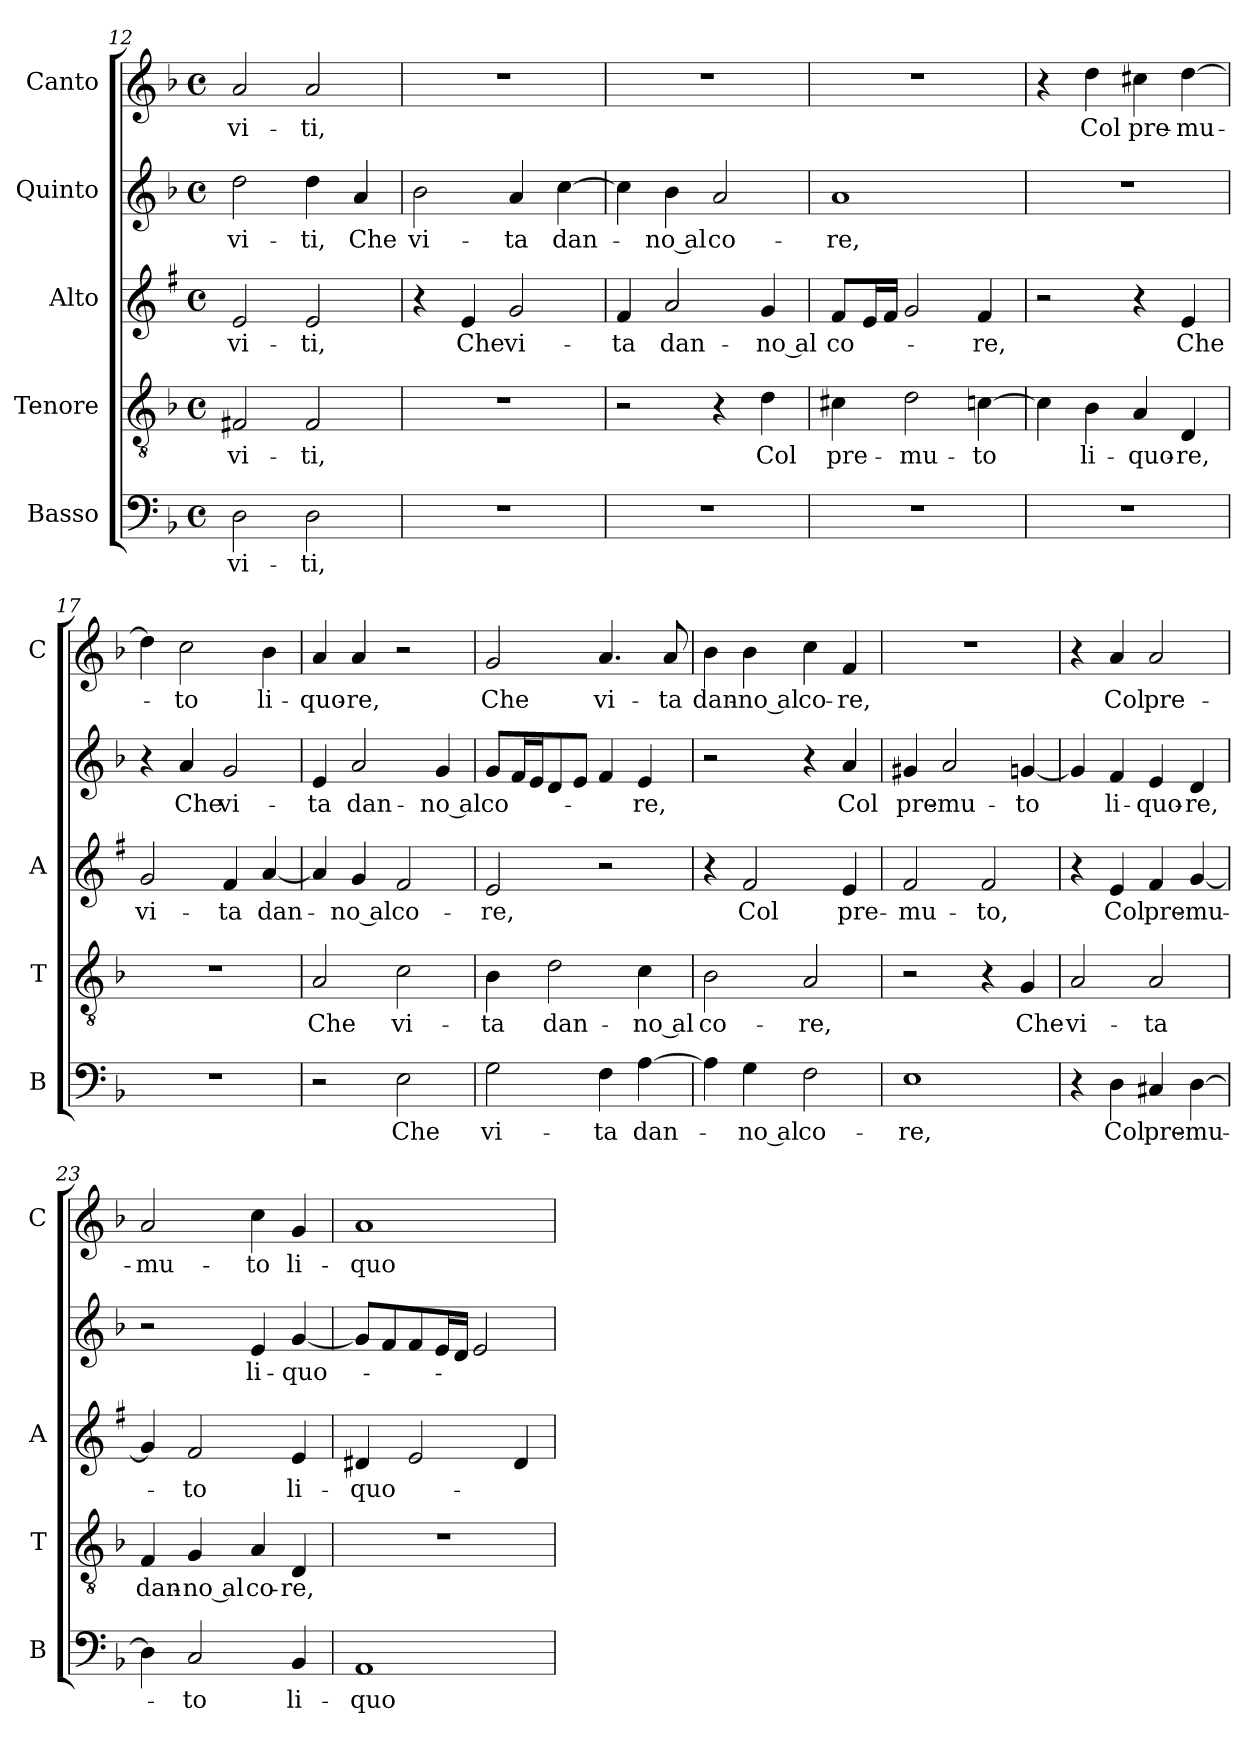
**kern	**text	**kern	**text	**kern	**text	**kern	**text	**kern	**text
*part5	*part5	*part4	*part4	*part3	*part3	*part2	*part2	*part1	*part1
*staff5	*staff5	*staff4	*staff4	*staff3	*staff3	*staff2	*staff2	*staff1	*staff1
*I"Basso	*	*I"Tenore	*	*I"Alto	*	*I"Quinto	*	*I"Canto	*
*I'B	*	*I'T	*	*I'A	*	*	*	*I'C	*
*clefF4	*	*clefGv2	*	*clefG2	*	*clefG2	*	*clefG2	*
*	*	*	*	*ITrd1c2	*	*	*	*	*
*k[b-]	*	*k[b-]	*	*k[b-]	*	*k[b-]	*	*k[b-]	*
*F:	*	*F:	*	*F:	*	*F:	*	*F:	*
*M4/4	*	*M4/4	*	*M4/4	*	*M4/4	*	*M4/4	*
*met(c)	*	*met(c)	*	*met(c)	*	*met(c)	*	*met(c)	*
=12	=12	=12	=12	=12	=12	=12	=12	=12	=12
!	!LO:LY:b	!	!LO:LY:b	!	!LO:LY:b	!	!LO:LY:b	!	!LO:LY:b
2D\	vi-	2F#X/	vi-	2d/	vi-	2dd\	vi-	2a/	vi-
!	!LO:LY:b	!	!LO:LY:b	!	!LO:LY:b	!	!LO:LY:b	!	!LO:LY:b
2D\	-ti,	2F#/	-ti,	2d/	-ti,	4dd\	-ti,	2a/	-ti,
!	!	!	!	!	!	!	!LO:LY:b	!	!
.	.	.	.	.	.	4a/	Che	.	.
=13	=13	=13	=13	=13	=13	=13	=13	=13	=13
!	!	!	!	!	!	!	!LO:LY:b	!	!
1r	.	1r	.	4r	.	2b-\	vi-	1r	.
!	!	!	!	!	!LO:LY:b	!	!	!	!
.	.	.	.	4d/	Che	.	.	.	.
!	!	!	!	!	!LO:LY:b	!	!LO:LY:b	!	!
.	.	.	.	2f/	vi-	4a/	-ta	.	.
!	!	!	!	!	!	!	!LO:LY:b	!	!
.	.	.	.	.	.	[4cc\	dan-	.	.
!!LO:LB:g=z
=14	=14	=14	=14	=14	=14	=14	=14	=14	=14
!	!	!	!	!	!LO:LY:b	!	!	!	!
1r	.	2r	.	4e/	-ta	4cc\]	.	1r	.
!	!	!	!	!	!LO:LY:b	!	!LO:LY:b	!	!
.	.	.	.	2g/	dan-	4b-\	-no al	.	.
!	!	!	!	!	!	!	!LO:LY:b	!	!
.	.	4r	.	.	.	2a/	co-	.	.
!	!	!	!LO:LY:b	!	!LO:LY:b	!	!	!	!
.	.	4d\	Col	4f/	-no al	.	.	.	.
=15	=15	=15	=15	=15	=15	=15	=15	=15	=15
!	!	!	!LO:LY:b	!	!LO:LY:b	!	!LO:LY:b	!	!
1r	.	4c#X\	pre-	8e/L	co-	1a	-re,	1r	.
.	.	.	.	16d/L	.	.	.	.	.
.	.	.	.	16e/JJ	.	.	.	.	.
!	!	!	!LO:LY:b	!	!	!	!	!	!
.	.	2d\	-mu-	2f/	.	.	.	.	.
!	!	!	!LO:LY:b	!	!LO:LY:b	!	!	!	!
.	.	[4cn\	-to	4e/	-re,	.	.	.	.
=16	=16	=16	=16	=16	=16	=16	=16	=16	=16
1r	.	4c\]	.	2r	.	1r	.	4r	.
!	!	!	!LO:LY:b	!	!	!	!	!	!LO:LY:b
.	.	4B-\	li-	.	.	.	.	4dd\	Col
!	!	!	!LO:LY:b	!	!	!	!	!	!LO:LY:b
.	.	4A/	-quo-	4r	.	.	.	4cc#X\	pre-
!	!	!	!LO:LY:b	!	!LO:LY:b	!	!	!	!LO:LY:b
.	.	4D/	-re,	4d/	Che	.	.	[4dd\	-mu-
=17	=17	=17	=17	=17	=17	=17	=17	=17	=17
!	!	!	!	!	!LO:LY:b	!	!	!	!
1r	.	1r	.	2f/	vi-	4r	.	4dd\]	.
!	!	!	!	!	!	!	!LO:LY:b	!	!LO:LY:b
.	.	.	.	.	.	4a/	Che	2cc\	-to
!	!	!	!	!	!LO:LY:b	!	!LO:LY:b	!	!
.	.	.	.	4e/	-ta	2g/	vi-	.	.
!	!	!	!	!	!LO:LY:b	!	!	!	!LO:LY:b
.	.	.	.	[4g/	dan-	.	.	4b-\	li-
=18	=18	=18	=18	=18	=18	=18	=18	=18	=18
!	!	!	!LO:LY:b	!	!	!	!LO:LY:b	!	!LO:LY:b
2r	.	2A/	Che	4g/]	.	4e/	-ta	4a/	-quo-
!	!	!	!	!	!LO:LY:b	!	!LO:LY:b	!	!LO:LY:b
.	.	.	.	4f/	-no al	2a/	dan-	4a/	-re,
!	!LO:LY:b	!	!LO:LY:b	!	!LO:LY:b	!	!	!	!
2E\	Che	2c\	vi-	2e/	co-	.	.	2r	.
!	!	!	!	!	!	!	!LO:LY:b	!	!
.	.	.	.	.	.	4g/	-no al	.	.
=19	=19	=19	=19	=19	=19	=19	=19	=19	=19
!	!LO:LY:b	!	!LO:LY:b	!	!LO:LY:b	!	!LO:LY:b	!	!LO:LY:b
2G\	vi-	4B-\	-ta	2d/	-re,	8g/L	co-	2g/	Che
.	.	.	.	.	.	16f/L	.	.	.
.	.	.	.	.	.	16e/J	.	.	.
!	!	!	!LO:LY:b	!	!	!	!	!	!
.	.	2d\	dan-	.	.	8d/	.	.	.
.	.	.	.	.	.	8e/J	.	.	.
!	!LO:LY:b	!	!	!	!	!	!	!	!LO:LY:b
4F\	-ta	.	.	2r	.	4f/	.	4.a/	vi-
!	!LO:LY:b	!	!LO:LY:b	!	!	!	!LO:LY:b	!	!
[4A\	dan-	4c\	-no al	.	.	4e/	-re,	.	.
!	!	!	!	!	!	!	!	!	!LO:LY:b
.	.	.	.	.	.	.	.	8a/	-ta
=20	=20	=20	=20	=20	=20	=20	=20	=20	=20
!	!	!	!LO:LY:b	!	!	!	!	!	!LO:LY:b
4A\]	.	2B-\	co-	4r	.	2r	.	4b-\	dan-
!	!LO:LY:b	!	!	!	!LO:LY:b	!	!	!	!LO:LY:b
4G\	-no al	.	.	2e/	Col	.	.	4b-\	-no al
!	!LO:LY:b	!	!LO:LY:b	!	!	!	!	!	!LO:LY:b
2F\	co-	2A/	-re,	.	.	4r	.	4cc\	co-
!	!	!	!	!	!LO:LY:b	!	!LO:LY:b	!	!LO:LY:b
.	.	.	.	4d/	pre-	4a/	Col	4f/	-re,
!!LO:PB:g=z
=21	=21	=21	=21	=21	=21	=21	=21	=21	=21
!	!LO:LY:b	!	!	!	!LO:LY:b	!	!LO:LY:b	!	!
1E	-re,	2r	.	2e/	-mu-	4g#X/	pre-	1r	.
!	!	!	!	!	!	!	!LO:LY:b	!	!
.	.	.	.	.	.	2a/	-mu-	.	.
!	!	!	!	!	!LO:LY:b	!	!	!	!
.	.	4r	.	2e/	-to,	.	.	.	.
!	!	!	!LO:LY:b	!	!	!	!LO:LY:b	!	!
.	.	4G/	Che	.	.	[4gn/	-to	.	.
=22	=22	=22	=22	=22	=22	=22	=22	=22	=22
!	!	!	!LO:LY:b	!	!	!	!	!	!
4r	.	2A/	vi-	4r	.	4g/]	.	4r	.
!	!LO:LY:b	!	!	!	!LO:LY:b	!	!LO:LY:b	!	!LO:LY:b
4D\	Col	.	.	4d/	Col	4f/	li-	4a/	Col
!	!LO:LY:b	!	!LO:LY:b	!	!LO:LY:b	!	!LO:LY:b	!	!LO:LY:b
4C#X/	pre-	2A/	-ta	4e/	pre-	4e/	-quo-	2a/	pre-
!	!LO:LY:b	!	!	!	!LO:LY:b	!	!LO:LY:b	!	!
[4D\	-mu-	.	.	[4f/	-mu-	4d/	-re,	.	.
=23	=23	=23	=23	=23	=23	=23	=23	=23	=23
!	!	!	!LO:LY:b	!	!	!	!	!	!LO:LY:b
4D\]	.	4F/	dan-	4f/]	.	2r	.	2a/	-mu-
!	!LO:LY:b	!	!LO:LY:b	!	!LO:LY:b	!	!	!	!
2C/	-to	4G/	-no al	2e/	-to	.	.	.	.
!	!	!	!LO:LY:b	!	!	!	!LO:LY:b	!	!LO:LY:b
.	.	4A/	co-	.	.	4e/	li-	4cc\	-to
!	!LO:LY:b	!	!LO:LY:b	!	!LO:LY:b	!	!LO:LY:b	!	!LO:LY:b
4BB-/	li-	4D/	-re,	4d/	li-	[4g/	-quo-	4g/	li-
=24	=24	=24	=24	=24	=24	=24	=24	=24	=24
!	!LO:LY:b	!	!	!	!LO:LY:b	!	!	!	!LO:LY:b
1AA	-quo-	1r	.	4c#X/	-quo-	8g/L]	.	1a	-quo-
.	.	.	.	.	.	8f/	.	.	.
.	.	.	.	2d/	.	8f/	.	.	.
.	.	.	.	.	.	16e/L	.	.	.
.	.	.	.	.	.	16d/JJ	.	.	.
.	.	.	.	.	.	2e/	.	.	.
.	.	.	.	4c#/	.	.	.	.	.
=	=	=	=	=	=	=	=	=	=
*-	*-	*-	*-	*-	*-	*-	*-	*-	*-
